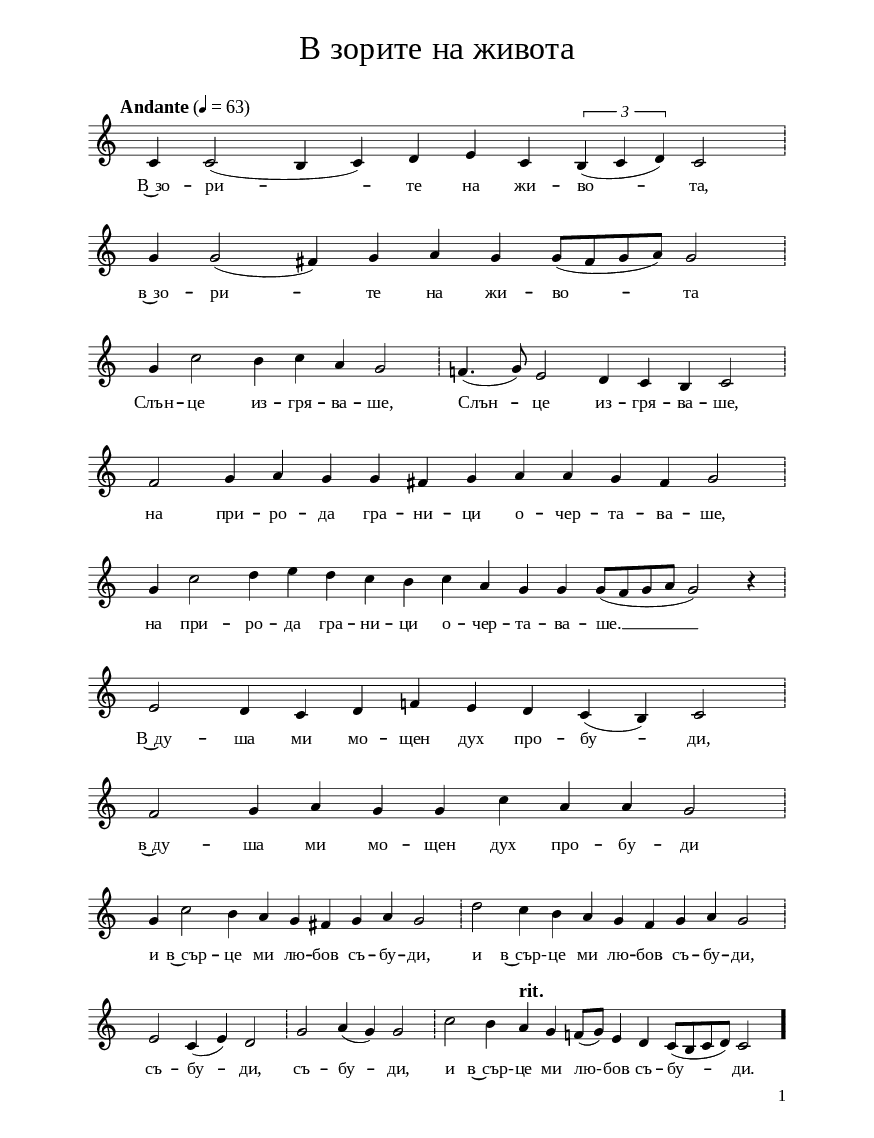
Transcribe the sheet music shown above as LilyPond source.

\version "2.24.2"

% include paper part and global functions
\include "include/globals.ily"

\bookpart {
  \label #'ref081
  \tocItem \markup "В зорите на живота"
  \paper {
    print-all-headers = ##t
    print-page-number = ##t
    print-first-page-number = ##t

    % put page numbers on the bottom
    oddHeaderMarkup = \markup ""
    evenHeaderMarkup = \markup ""
    oddFooterMarkup = \markup
    \fill-line {
      ""
      \if \should-print-page-number \fromproperty #'page:page-number-string
    }
    evenFooterMarkup = \markup
    \fill-line {
      \if \should-print-page-number \fromproperty #'page:page-number-string
      ""
    }

    left-margin = 1.5\cm
    right-margin = 1.5\cm
    top-margin = 1.6\cm
    bottom-margin = 1.2\cm
    ragged-bottom = ##t % do not spread the staves to fill the whole vertical space

    % change distance between staves
    system-system-spacing =
    #'((basic-distance . 11)
       (minimum-distance . 6)
       (padding . 1)
       (stretchability . 12))
  }
  \score {
    \include "include/score-layout.ily"

    \new Voice \absolute {
      \clef treble
      \key c \major
      \omit Score.TimeSignature
      \cadenzaOn % allows custom bar lines
      \tempoFunc "Andante" 4 "63"

      c '4  c'2 ( b4 c' ) d'   e'4 c' \times 2/3 { b4 ( c'4 d' ) }

      c'2 \bar "!"  \break g'4 g'2 ( fis'4 )

      g'4 a' g'    g'8 ( [fis' g' a'] ) g'2  \bar "!" \break

      g'4 c''2 b'4 c''4 a' g'2 \bar "!" f'4. ( g'8 ) e'2 d'4 c'4 b c'2  \bar "!"  \break

      f'2 g'4 a' g' g'4 fis' g' a' a' g'4 fis' g'2 \bar "!" \break

      g'4 c''2 d''4 e'' d''4 c'' b' c'' a' g'4 g' g'8 ( [ fis' g' a' ]  g'2  ) r4  \bar "!" \break

      e'2 d'4 c' d'4 f' e' d'  c'4 ( b ) c'2 \bar "!" \break f'2 g'4 a'  g'4 g' c'' a' a'4 g'2 \bar"!" \break

      g'4 c''2  b'4 a' g'4  fis' g' a' g'2 \bar "!"

      d''2 c''4  b' a' g'4   fis' g' a' g'2  \bar "!" \break

      e'2 c'4 ( e' ) d'2 \bar "!" g'2 a'4 ( g' ) g'2 \bar "!" c''2 b'4 \tempo "rit." a' g' f'8 ( [g'] )   e'4 d' c'8 ( [b c' d' ])   c'2 \bar "."
    }

    \addlyrics {
      В~зо -- ри --
      те на жи -- во -- та, в~зо -- ри -- те на жи --
      во -- та Слън -- це из -- гря -- ва -- ше, Слън --
      це из -- гря -- ва -- ше, на при -- ро -- да гра
      -- ни -- ци о -- чер -- та -- ва -- ше, на при --
      ро -- да гра -- ни -- ци о -- чер -- та -- ва --
      ше. __ В~ду -- ша ми мо -- щен дух про -- бу --
      ди,  в~ду -- ша ми мо -- щен дух про -- бу --
      ди и в~сър -- це ми лю -- бов съ -- бу -- ди,
      и "в~сър-" -- це ми лю -- бов съ -- бу -- ди, съ --
      бу -- ди, съ -- бу -- ди, и "в~сър-" -- це ми "лю-" --
      бов съ -- бу -- ди.}

      \header {
        title = \titleFunc "В зорите на живота" "V zorite na Života"
      }

      \midi{}

    } % score


  } % bookpart
